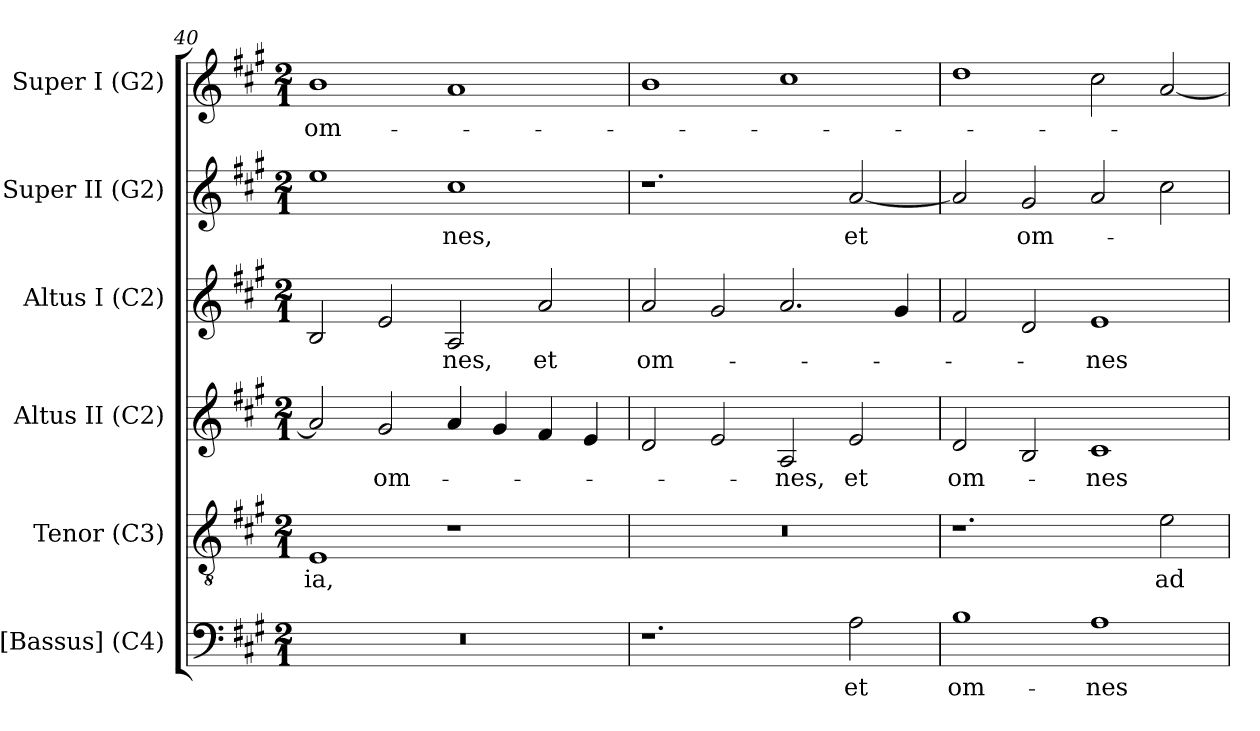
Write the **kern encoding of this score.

**kern	**text	**kern	**text	**kern	**text	**kern	**text	**kern	**text	**kern	**text
*part6	*part6	*part5	*part5	*part4	*part4	*part3	*part3	*part2	*part2	*part1	*part1
*staff6	*staff6	*staff5	*staff5	*staff4	*staff4	*staff3	*staff3	*staff2	*staff2	*staff1	*staff1
*I"[Bassus] (C4)	*	*I"Tenor (C3)	*	*I"Altus II (C2)	*	*I"Altus I (C2)	*	*I"Super II (G2)	*	*I"Super I (G2)	*
*I'B.	*	*I'T.	*	*I'A2	*	*I'A1	*	*I'S2	*	*I'S1	*
*clefF4	*	*clefGv2	*	*clefG2	*	*clefG2	*	*clefG2	*	*clefG2	*
*	*	*ITrd7c12	*	*	*	*	*	*	*	*	*
*k[f#c#g#]	*	*k[f#c#g#]	*	*k[f#c#g#]	*	*k[f#c#g#]	*	*k[f#c#g#]	*	*k[f#c#g#]	*
*A:	*	*A:	*	*A:	*	*A:	*	*A:	*	*A:	*
*M2/1	*	*M2/1	*	*M2/1	*	*M2/1	*	*M2/1	*	*M2/1	*
=40	=40	=40	=40	=40	=40	=40	=40	=40	=40	=40	=40
!LO:N:vis=1	!	!	!	!	!	!	!	!	!	!	!
!	!	!	!LO:LY:b:color=#000000	!	!	!	!	!	!	!	!
!	!	!	!	!	!	!	!	!	!	!	!LO:LY:b:color=#000000
0r	.	1EEi	-ia,	2ai/]	.	2Bi/	.	1eei	.	1bi	om-
!	!	!	!	!	!LO:LY:b:color=#000000	!	!	!	!	!	!
.	.	.	.	2g#i/	om-	2ei/	.	.	.	.	.
!	!	!	!	!	!	!	!LO:LY:b:color=#000000	!	!	!	!
!	!	!	!	!	!	!	!	!	!LO:LY:b:color=#000000	!	!
.	.	1r	.	4ai/	.	2Ai/	-nes,	1cc#i	-nes,	1ai	.
.	.	.	.	4g#i/	.	.	.	.	.	.	.
!	!	!	!	!	!	!	!LO:LY:b:color=#000000	!	!	!	!
.	.	.	.	4f#i/	.	2ai/	et	.	.	.	.
.	.	.	.	4ei/	.	.	.	.	.	.	.
=41	=41	=41	=41	=41	=41	=41	=41	=41	=41	=41	=41
!	!	!LO:N:vis=1	!	!	!	!	!	!	!	!	!
!	!	!	!	!	!	!	!LO:LY:b:color=#000000	!	!	!	!
1.r	.	0r	.	2di/	.	2ai/	om-	1.r	.	1bi	.
.	.	.	.	2ei/	.	2g#i/	.	.	.	.	.
!	!	!	!	!	!LO:LY:b:color=#000000	!	!	!	!	!	!
.	.	.	.	2Ai/	-nes,	2.ai/	.	.	.	1cc#i	.
!	!LO:LY:b:color=#000000	!	!	!	!	!	!	!	!	!	!
!	!	!	!	!	!LO:LY:b:color=#000000	!	!	!	!	!	!
!	!	!	!	!	!	!	!	!	!LO:LY:b:color=#000000	!	!
2Ai\	et	.	.	2ei/	et	.	.	[2ai/	et	.	.
.	.	.	.	.	.	4g#i/	.	.	.	.	.
=42	=42	=42	=42	=42	=42	=42	=42	=42	=42	=42	=42
!	!LO:LY:b:color=#000000	!	!	!	!	!	!	!	!	!	!
!	!	!	!	!	!LO:LY:b:color=#000000	!	!	!	!	!	!
1Bi	om-	1.r	.	2di/	om-	2f#i/	.	2ai/]	.	1ddi	.
!	!	!	!	!	!	!	!	!	!LO:LY:b:color=#000000	!	!
.	.	.	.	2Bi/	.	2di/	.	2g#i/	om-	.	.
!	!LO:LY:b:color=#000000	!	!	!	!	!	!	!	!	!	!
!	!	!	!	!	!LO:LY:b:color=#000000	!	!	!	!	!	!
!	!	!	!	!	!	!	!LO:LY:b:color=#000000	!	!	!	!
1Ai	-nes	.	.	1c#i	-nes	1ei	-nes	2ai/	.	2cc#i\	.
!	!	!	!LO:LY:b:color=#000000	!	!	!	!	!	!	!	!
.	.	2Ei\	ad	.	.	.	.	2cc#i\	.	[2ai/	.
=	=	=	=	=	=	=	=	=	=	=	=
*-	*-	*-	*-	*-	*-	*-	*-	*-	*-	*-	*-
